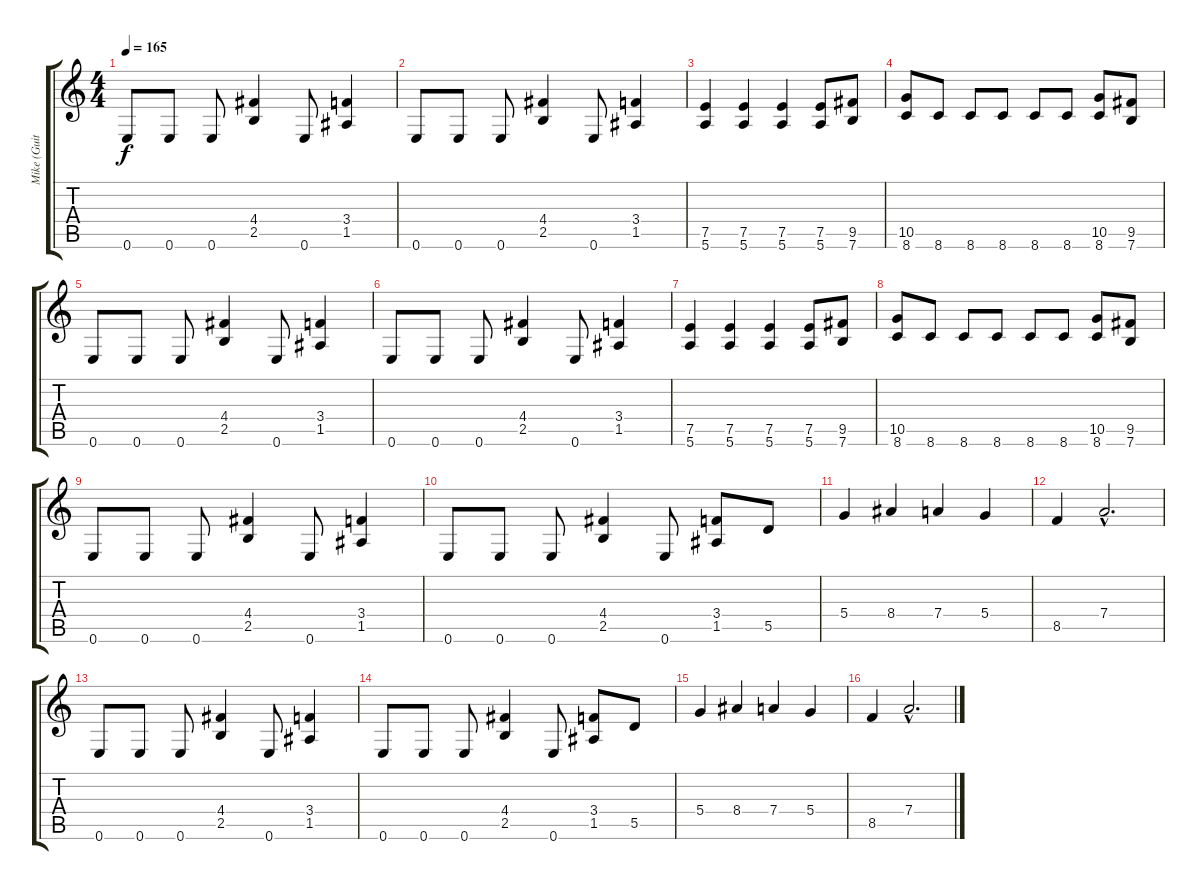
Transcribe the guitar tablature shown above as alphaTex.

\track ("Mike (Guitar)" "Mike (Guit") {instrument overdrivenguitar}
\staff {score tabs}
\tuning (E4 B3 G3 D3 A2 E2) {hide}
\ts (4 4)
\tempo 165
\clef g2
\ks c
0.6.8{dy f} 0.6.8 0.6.8 (4.4 2.5).4 0.6.8 (3.4 1.5).4 |
0.6.8 0.6.8 0.6.8 (4.4 2.5).4 0.6.8 (3.4 1.5).4 |
(7.5 5.6).4 (7.5 5.6).4 (7.5 5.6).4 (7.5 5.6).8 (9.5 7.6).8 |
(10.5 8.6).8 8.6.8 8.6.8 8.6.8 8.6.8 8.6.8 (10.5 8.6).8 (9.5 7.6).8 |
0.6.8 0.6.8 0.6.8 (4.4 2.5).4 0.6.8 (3.4 1.5).4 |
0.6.8 0.6.8 0.6.8 (4.4 2.5).4 0.6.8 (3.4 1.5).4 |
(7.5 5.6).4 (7.5 5.6).4 (7.5 5.6).4 (7.5 5.6).8 (9.5 7.6).8 |
(10.5 8.6).8 8.6.8 8.6.8 8.6.8 8.6.8 8.6.8 (10.5 8.6).8 (9.5 7.6).8 |
0.6.8 0.6.8 0.6.8 (4.4 2.5).4 0.6.8 (3.4 1.5).4 |
0.6.8 0.6.8 0.6.8 (4.4 2.5).4 0.6.8 (3.4 1.5).8 5.5.8 |
5.4.4 8.4.4 7.4.4 5.4.4 |
8.5.4 7.4{hac}.2{d} |
0.6.8 0.6.8 0.6.8 (4.4 2.5).4 0.6.8 (3.4 1.5).4 |
0.6.8 0.6.8 0.6.8 (4.4 2.5).4 0.6.8 (3.4 1.5).8 5.5.8 |
5.4.4 8.4.4 7.4.4 5.4.4 |
8.5.4 7.4{hac}.2{d}
